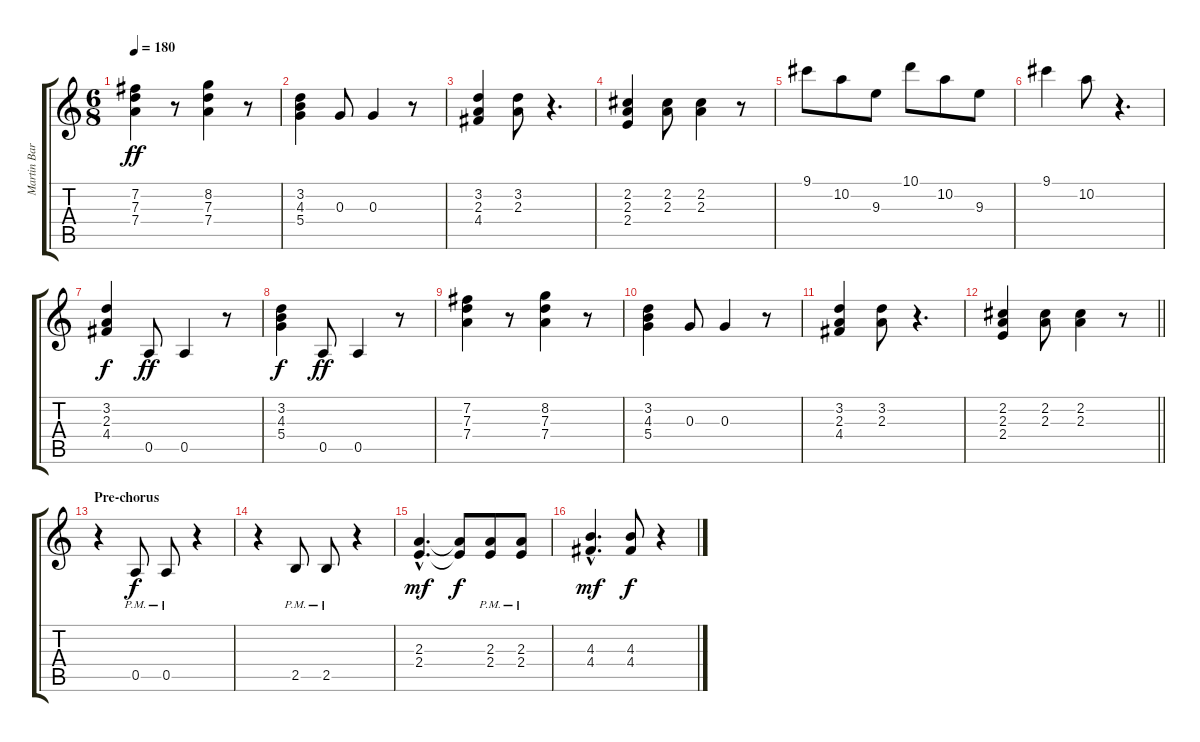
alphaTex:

\track ("Martin Barre - guitar" "Martin Bar") {instrument overdrivenguitar}
\staff {score tabs}
\tuning (E4 B3 G3 D3 A2 E2) {hide}
\ts (6 8)
\tempo 180
\clef g2
\ks c
(7.2 7.3 7.4).4{dy ff} r.8 (8.2 7.3 7.4).4 r.8 |
(3.2 4.3 5.4).4 0.3.8 0.3.4 r.8 |
(3.2 2.3 4.4).4 (3.2 2.3).8 r.4{d} |
(2.2 2.3 2.4).4 (2.2 2.3).8 (2.2 2.3).4 r.8 |
9.1.8 10.2.8 9.3.8 10.1.8 10.2.8 9.3.8 |
9.1.4 10.2.8 r.4{d} |
(3.2 2.3 4.4).4{dy f} 0.5.8{dy ff} 0.5.4 r.8 |
(3.2 4.3 5.4).4{dy f} 0.5.8{dy ff} 0.5.4 r.8 |
(7.2 7.3 7.4).4 r.8 (8.2 7.3 7.4).4 r.8 |
(3.2 4.3 5.4).4 0.3.8 0.3.4 r.8 |
(3.2 2.3 4.4).4 (3.2 2.3).8 r.4{d} |
\barLineRight lightlight
(2.2 2.3 2.4).4 (2.2 2.3).8 (2.2 2.3).4 r.8 |
\section ("" "Pre-chorus")
r.4 0.5{pm}.8{dy f} 0.5{pm}.8 r.4 |
r.4 2.5{pm}.8 2.5{pm}.8 r.4 |
(2.3{hac} 2.4{hac}).4{d dy mf} (2.3{t} 2.4{t}).8{dy f} (2.3{pm} 2.4{pm}).8 (2.3{pm} 2.4{pm}).8 |
(4.3{hac} 4.4{hac}).4{d dy mf} (4.3 4.4).8{dy f} r.4
